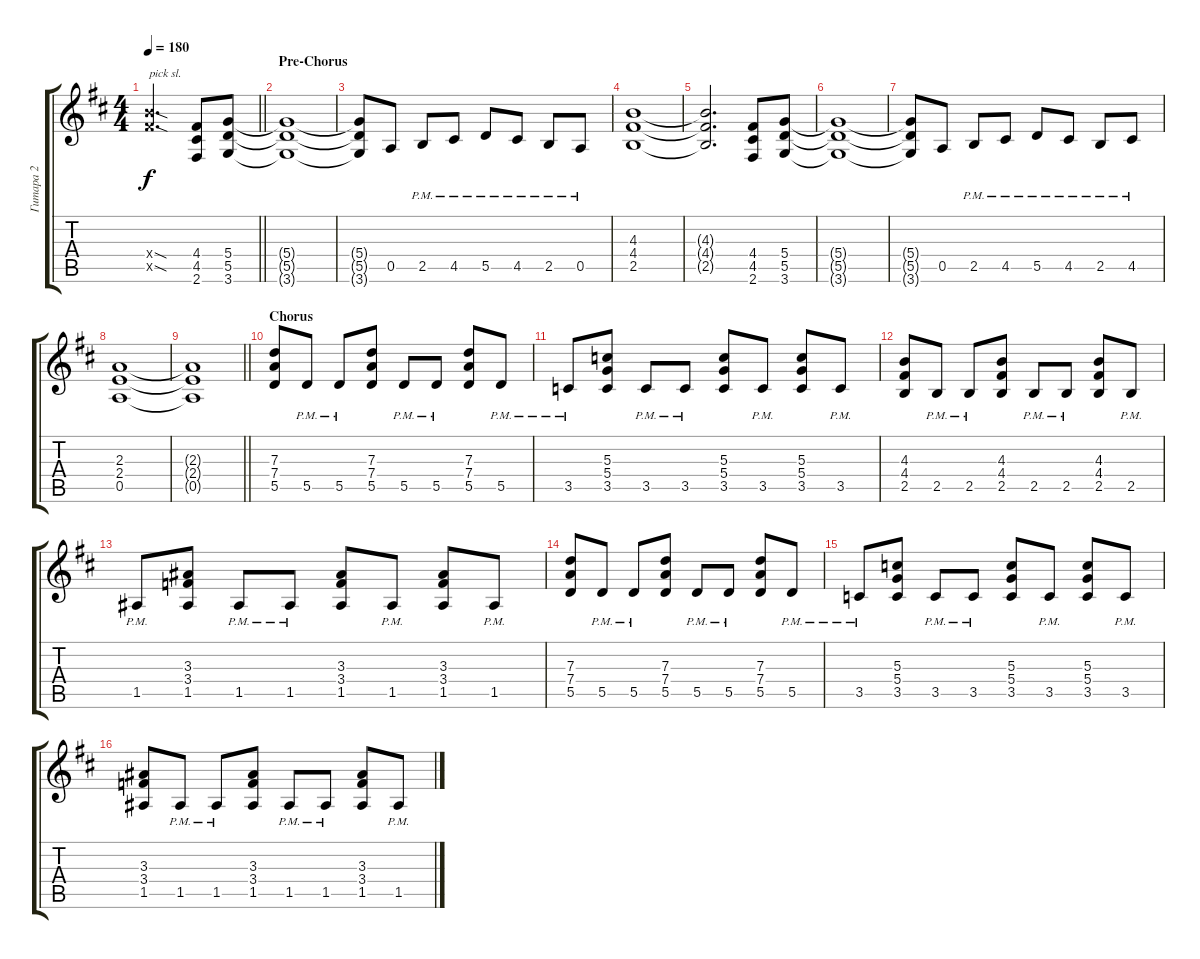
\track ("Гитара 2" "Гитара 2") {instrument distortionguitar}
\staff {score tabs}
\tuning (E4 B3 G3 D3 A2 E2) {hide}
\ts (4 4)
\tempo 180
\clef g2
\barLineRight lightlight
\ks bminor
(9.4{sod x} 9.5{sod x}).2{d txt "pick sl." dy f} (4.4 4.5 2.6).8 (5.4 5.5 3.6).8 |
\section ("" "Pre-Chorus")
(5.4{t} 5.5{t} 3.6{t}).1 |
(5.4{t} 5.5{t} 3.6{t}).8 0.5.8 2.5{pm}.8 4.5{pm}.8 5.5{pm}.8 4.5{pm}.8 2.5{pm}.8 0.5{pm}.8 |
(4.3 4.4 2.5).1 |
(4.3{t} 4.4{t} 2.5{t}).2{d} (4.4 4.5 2.6).8 (5.4 5.5 3.6).8 |
(5.4{t} 5.5{t} 3.6{t}).1 |
(5.4{t} 5.5{t} 3.6{t}).8 0.5.8 2.5{pm}.8 4.5{pm}.8 5.5{pm}.8 4.5{pm}.8 2.5{pm}.8 4.5{pm}.8 |
(2.3 2.4 0.5).1 |
\barLineRight lightlight
(2.3{t} 2.4{t} 0.5{t}).1 |
\section ("" "Chorus")
(7.3 7.4 5.5).8 5.5{pm}.8 5.5{pm}.8 (7.3 7.4 5.5).8 5.5{pm}.8 5.5{pm}.8 (7.3 7.4 5.5).8 5.5{pm}.8 |
3.5{pm}.8 (5.3 5.4 3.5).8 3.5{pm}.8 3.5{pm}.8 (5.3 5.4 3.5).8 3.5{pm}.8 (5.3 5.4 3.5).8 3.5{pm}.8 |
(4.3 4.4 2.5).8 2.5{pm}.8 2.5{pm}.8 (4.3 4.4 2.5).8 2.5{pm}.8 2.5{pm}.8 (4.3 4.4 2.5).8 2.5{pm}.8 |
1.5{pm}.8 (3.3 3.4 1.5).8 1.5{pm}.8 1.5{pm}.8 (3.3 3.4 1.5).8 1.5{pm}.8 (3.3 3.4 1.5).8 1.5{pm}.8 |
(7.3 7.4 5.5).8 5.5{pm}.8 5.5{pm}.8 (7.3 7.4 5.5).8 5.5{pm}.8 5.5{pm}.8 (7.3 7.4 5.5).8 5.5{pm}.8 |
3.5{pm}.8 (5.3 5.4 3.5).8 3.5{pm}.8 3.5{pm}.8 (5.3 5.4 3.5).8 3.5{pm}.8 (5.3 5.4 3.5).8 3.5{pm}.8 |
(3.3 3.4 1.5).8 1.5{pm}.8 1.5{pm}.8 (3.3 3.4 1.5).8 1.5{pm}.8 1.5{pm}.8 (3.3 3.4 1.5).8 1.5{pm}.8
